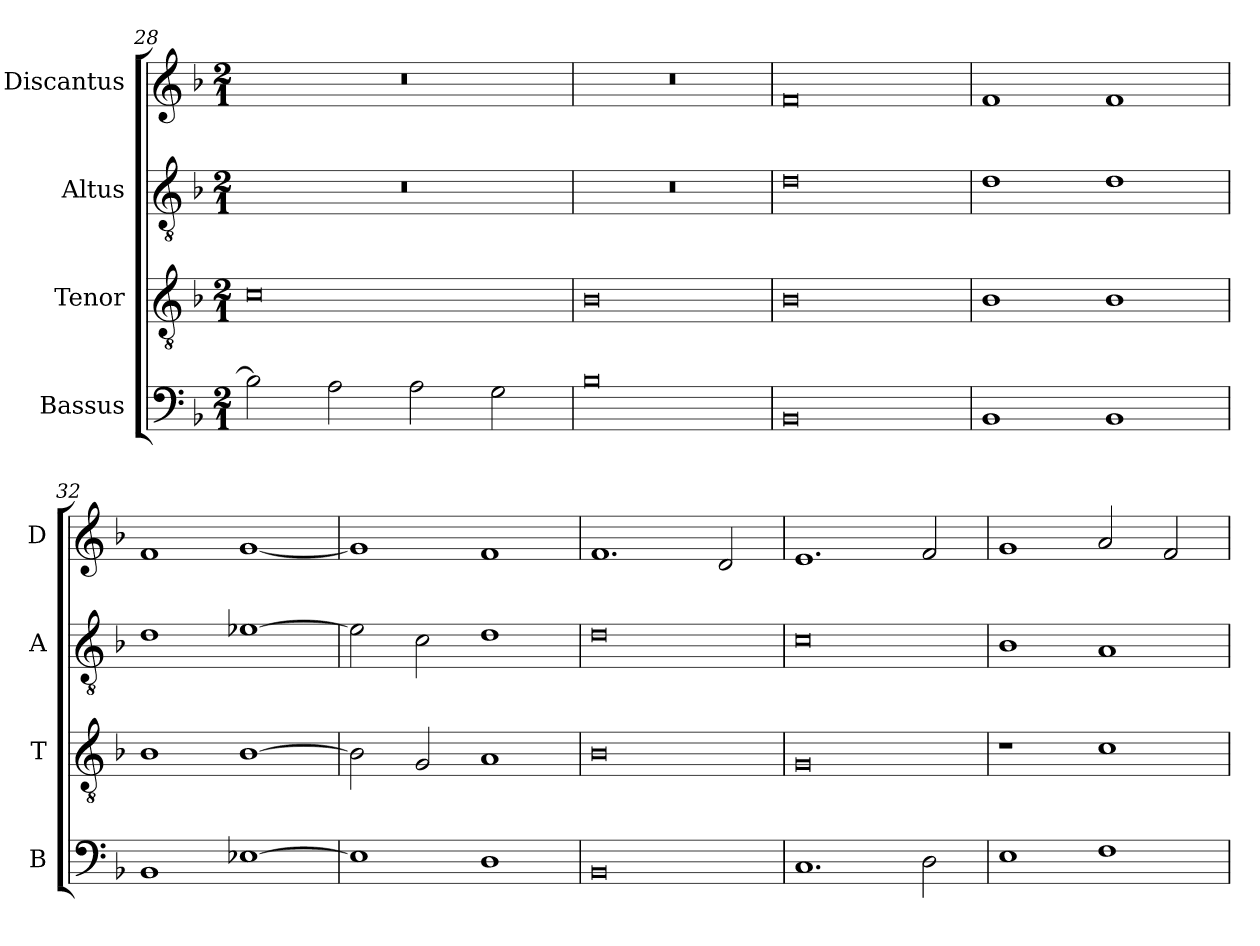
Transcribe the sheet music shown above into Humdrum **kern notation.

**kern	**kern	**kern	**kern
*part4	*part3	*part2	*part1
*staff4	*staff3	*staff2	*staff1
*I"Bassus	*I"Tenor	*I"Altus	*I"Discantus
*I'B	*I'T	*I'A	*I'D
*clefF4	*clefGv2	*clefGv2	*clefG2
*k[b-]	*k[b-]	*k[b-]	*k[b-]
*M2/1	*M2/1	*M2/1	*M2/1
=28	=28	=28	=28
2B-\]	0c	0r	0r
2A\	.	.	.
2A\	.	.	.
2G\	.	.	.
=29	=29	=29	=29
0B-	0B-	0r	0r
=30	=30	=30	=30
0BB-	0B-	0d	0f
=31	=31	=31	=31
1BB-	1B-	1d	1f
1BB-	1B-	1d	1f
=32	=32	=32	=32
1BB-	1B-	1d	1f
[1E-X	[1B-	[1e-X	[1g
=33	=33	=33	=33
1E-]	2B-\]	2e-\]	1g]
.	2G/	2c\	.
1D	1A	1d	1f
=34	=34	=34	=34
0BB-	0B-	0d	1.f
.	.	.	2d/
=35	=35	=35	=35
1.C	0G	0c	1.e
2D\	.	.	2f/
=36	=36	=36	=36
1E	1r	1B-	1g
1F	1c	1A	2a/
.	.	.	2f/
=	=	=	=
*-	*-	*-	*-
